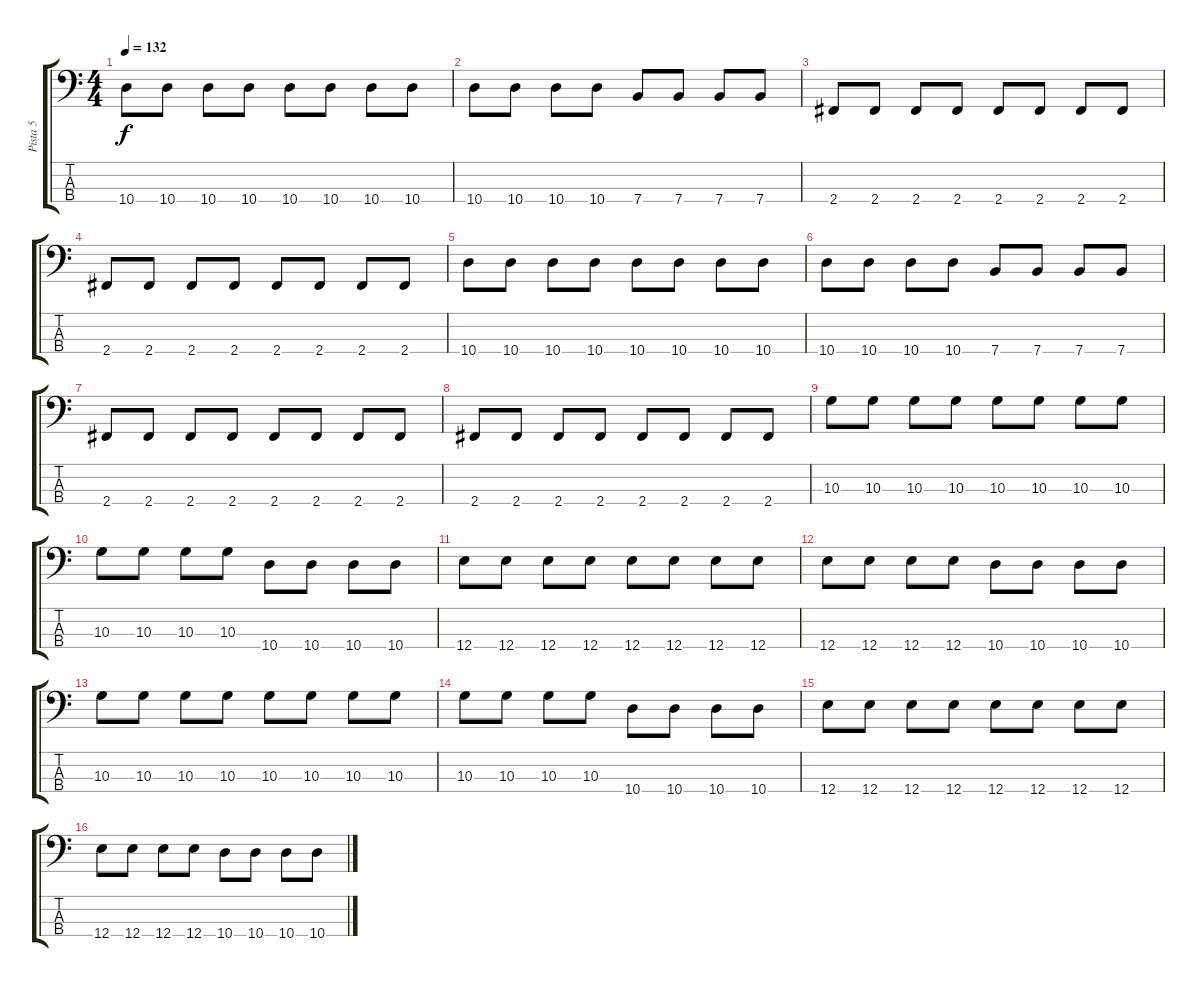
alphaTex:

\track ("Pista 5" "Pista 5") {instrument electricbasspick}
\staff {score tabs}
\tuning (G2 D2 A1 E1) {hide}
\ts (4 4)
\tempo 132
\clef f4
\ks c
10.4.8{dy f} 10.4.8 10.4.8 10.4.8 10.4.8 10.4.8 10.4.8 10.4.8 |
10.4.8 10.4.8 10.4.8 10.4.8 7.4.8 7.4.8 7.4.8 7.4.8 |
2.4.8 2.4.8 2.4.8 2.4.8 2.4.8 2.4.8 2.4.8 2.4.8 |
2.4.8 2.4.8 2.4.8 2.4.8 2.4.8 2.4.8 2.4.8 2.4.8 |
10.4.8 10.4.8 10.4.8 10.4.8 10.4.8 10.4.8 10.4.8 10.4.8 |
10.4.8 10.4.8 10.4.8 10.4.8 7.4.8 7.4.8 7.4.8 7.4.8 |
2.4.8 2.4.8 2.4.8 2.4.8 2.4.8 2.4.8 2.4.8 2.4.8 |
2.4.8 2.4.8 2.4.8 2.4.8 2.4.8 2.4.8 2.4.8 2.4.8 |
10.3.8 10.3.8 10.3.8 10.3.8 10.3.8 10.3.8 10.3.8 10.3.8 |
10.3.8 10.3.8 10.3.8 10.3.8 10.4.8 10.4.8 10.4.8 10.4.8 |
12.4.8 12.4.8 12.4.8 12.4.8 12.4.8 12.4.8 12.4.8 12.4.8 |
12.4.8 12.4.8 12.4.8 12.4.8 10.4.8 10.4.8 10.4.8 10.4.8 |
10.3.8 10.3.8 10.3.8 10.3.8 10.3.8 10.3.8 10.3.8 10.3.8 |
10.3.8 10.3.8 10.3.8 10.3.8 10.4.8 10.4.8 10.4.8 10.4.8 |
12.4.8 12.4.8 12.4.8 12.4.8 12.4.8 12.4.8 12.4.8 12.4.8 |
12.4.8 12.4.8 12.4.8 12.4.8 10.4.8 10.4.8 10.4.8 10.4.8
